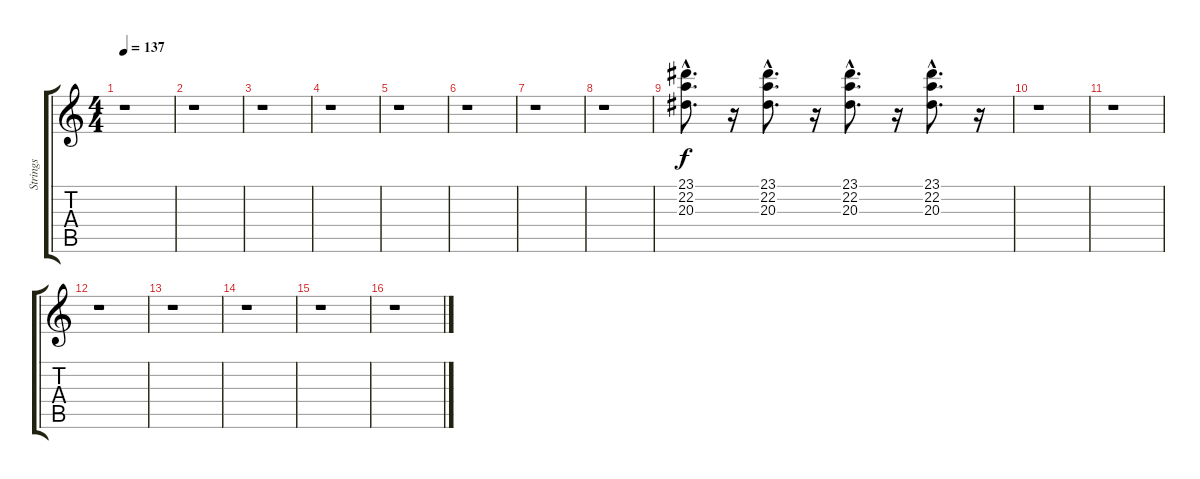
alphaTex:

\track ("Strings" "Strings") {instrument stringensemble1}
\staff {score tabs}
\tuning (E4 B3 G3 D3 A2 E2) {hide}
\ts (4 4)
\tempo 137
\clef g2
\ks c
r.1{dy f} |
r.1 |
r.1 |
r.1 |
r.1 |
r.1 |
r.1 |
r.1 |
(23.1{hac} 22.2{hac} 20.3{hac}).8{d} r.16 (23.1{hac} 22.2{hac} 20.3{hac}).8{d} r.16 (23.1{hac} 22.2{hac} 20.3{hac}).8{d} r.16 (23.1{hac} 22.2{hac} 20.3{hac}).8{d} r.16 |
r.1 |
r.1 |
r.1 |
r.1 |
r.1 |
r.1 |
r.1
